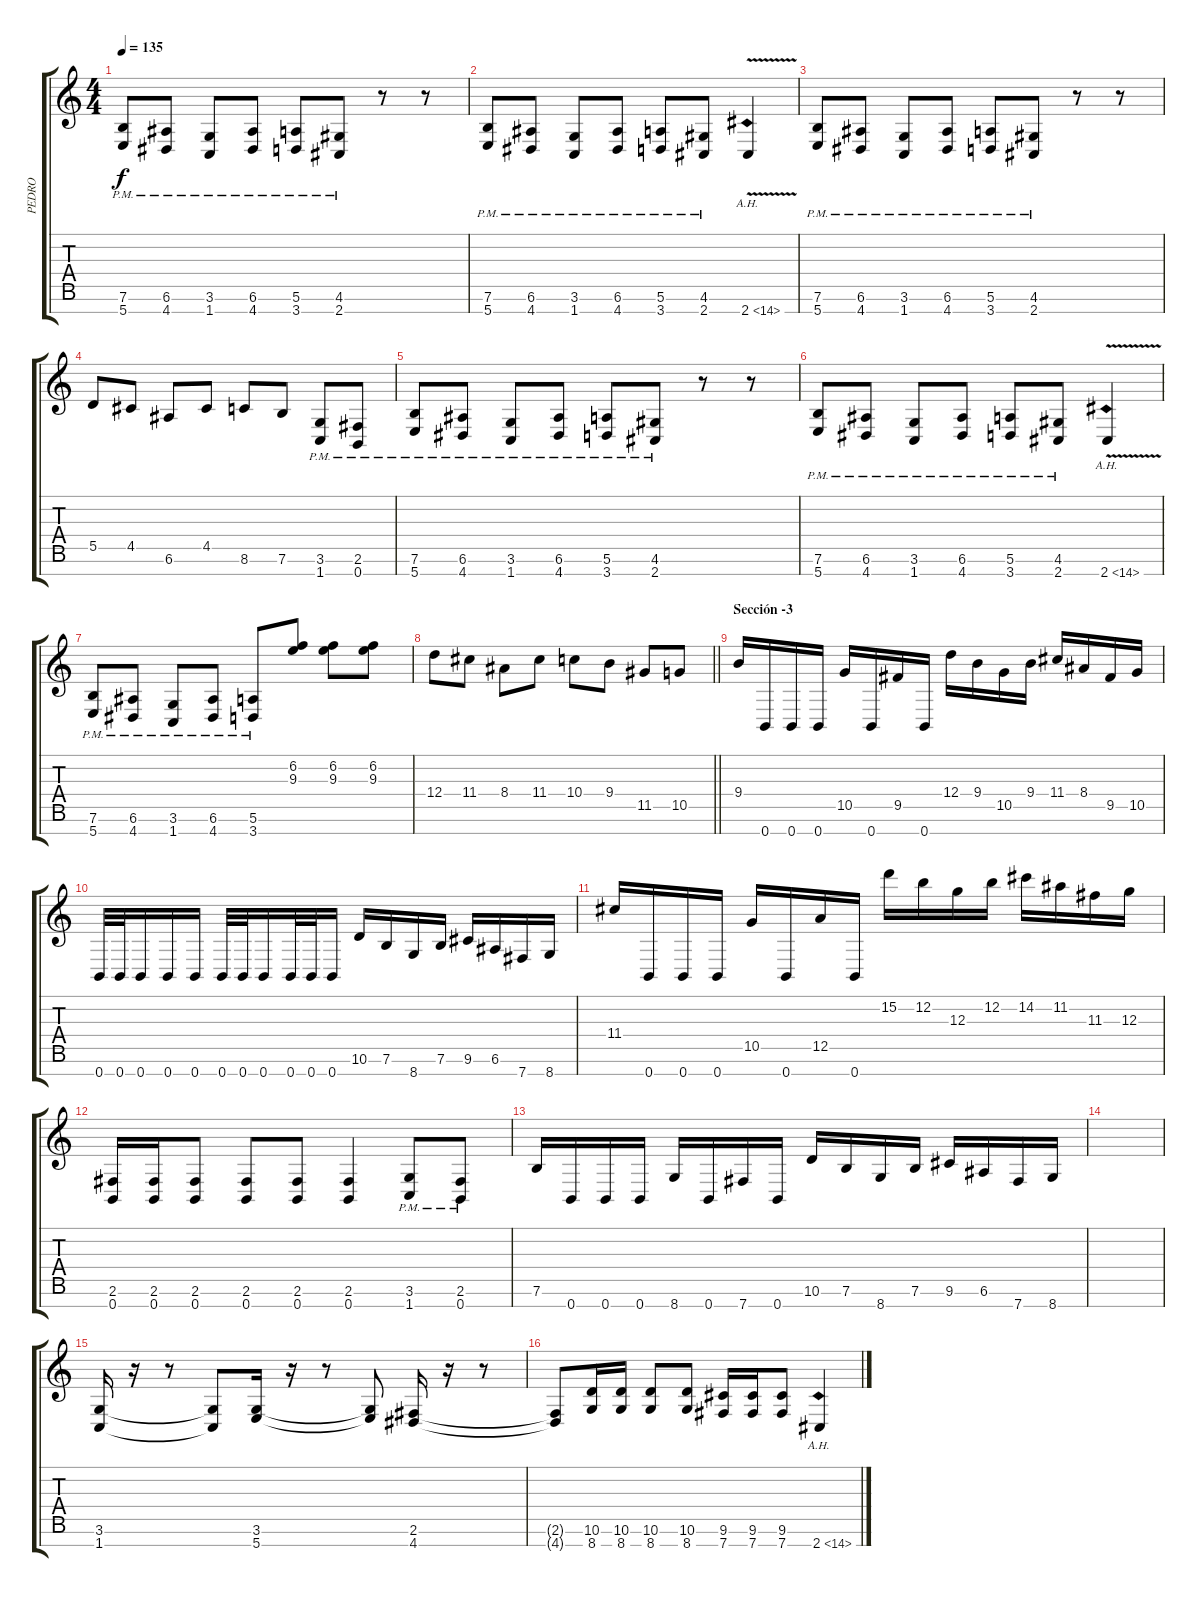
\track ("PEDRO" "PEDRO") {instrument distortionguitar}
\staff {score tabs}
\tuning (E4 B3 G3 D3 A2 E2 B1) {hide}
\ts (4 4)
\tempo 135
\clef g2
\ks c
(7.6{pm} 5.7{pm}).8{dy f} (6.6{pm} 4.7{pm}).8 (3.6{pm} 1.7{pm}).8 (6.6{pm} 4.7{pm}).8 (5.6{pm} 3.7{pm}).8 (4.6{pm} 2.7{pm}).8 r.8 r.8 |
(7.6{pm} 5.7{pm}).8 (6.6{pm} 4.7{pm}).8 (3.6{pm} 1.7{pm}).8 (6.6{pm} 4.7{pm}).8 (5.6{pm} 3.7{pm}).8 (4.6{pm} 2.7{pm}).8 2.7{ah 12 v}.4 |
(7.6{pm} 5.7{pm}).8 (6.6{pm} 4.7{pm}).8 (3.6{pm} 1.7{pm}).8 (6.6{pm} 4.7{pm}).8 (5.6{pm} 3.7{pm}).8 (4.6{pm} 2.7{pm}).8 r.8 r.8 |
5.5.8 4.5.8 6.6.8 4.5.8 8.6.8 7.6.8 (3.6{pm} 1.7{pm}).8 (2.6{pm} 0.7{pm}).8 |
(7.6{pm} 5.7{pm}).8 (6.6{pm} 4.7{pm}).8 (3.6{pm} 1.7{pm}).8 (6.6{pm} 4.7{pm}).8 (5.6{pm} 3.7{pm}).8 (4.6{pm} 2.7{pm}).8 r.8 r.8 |
(7.6{pm} 5.7{pm}).8 (6.6{pm} 4.7{pm}).8 (3.6{pm} 1.7{pm}).8 (6.6{pm} 4.7{pm}).8 (5.6{pm} 3.7{pm}).8 (4.6{pm} 2.7{pm}).8 2.7{ah 12 v}.4 |
(7.6{pm} 5.7{pm}).8 (6.6{pm} 4.7{pm}).8 (3.6{pm} 1.7{pm}).8 (6.6{pm} 4.7{pm}).8 (5.6{pm} 3.7{pm}).8 (6.2 9.3).8 (6.2 9.3).8 (6.2 9.3).8 |
\barLineRight lightlight
12.4.8 11.4.8 8.4.8 11.4.8 10.4.8 9.4.8 11.5.8 10.5.8 |
\section ("" "Sección -3")
9.4.16 0.7.16 0.7.16 0.7.16 10.5.16 0.7.16 9.5.16 0.7.16 12.4.16 9.4.16 10.5.16 9.4.16 11.4.16 8.4.16 9.5.16 10.5.16 |
0.7.32 0.7.32 0.7.16 0.7.16 0.7.16 0.7.32 0.7.32 0.7.16 0.7.32 0.7.32 0.7.16 10.6.16 7.6.16 8.7.16 7.6.16 9.6.16 6.6.16 7.7.16 8.7.16 |
11.4.16 0.7.16 0.7.16 0.7.16 10.5.16 0.7.16 12.5.16 0.7.16 15.2.16 12.2.16 12.3.16 12.2.16 14.2.16 11.2.16 11.3.16 12.3.16 |
(2.6 0.7).16 (2.6 0.7).16 (2.6 0.7).8 (2.6 0.7).8 (2.6 0.7).8 (2.6 0.7).4 (3.6{pm} 1.7{pm}).8 (2.6{pm} 0.7{pm}).8 |
7.6.16 0.7.16 0.7.16 0.7.16 8.7.16 0.7.16 7.7.16 0.7.16 10.6.16 7.6.16 8.7.16 7.6.16 9.6.16 6.6.16 7.7.16 8.7.16 |
|
(3.6 1.7).16 r.16 r.8 (3.6{t} 1.7{t}).8 (3.6 5.7).16 r.16 r.8 (3.6{t} 5.7{t}).8 (2.6 4.7).16 r.16 r.8 |
(2.6{t} 4.7{t}).8 (10.6 8.7).16 (10.6 8.7).16 (10.6 8.7).8 (10.6 8.7).8 (9.6 7.7).16 (9.6 7.7).16 (9.6 7.7).8 2.7{ah 12}.4
